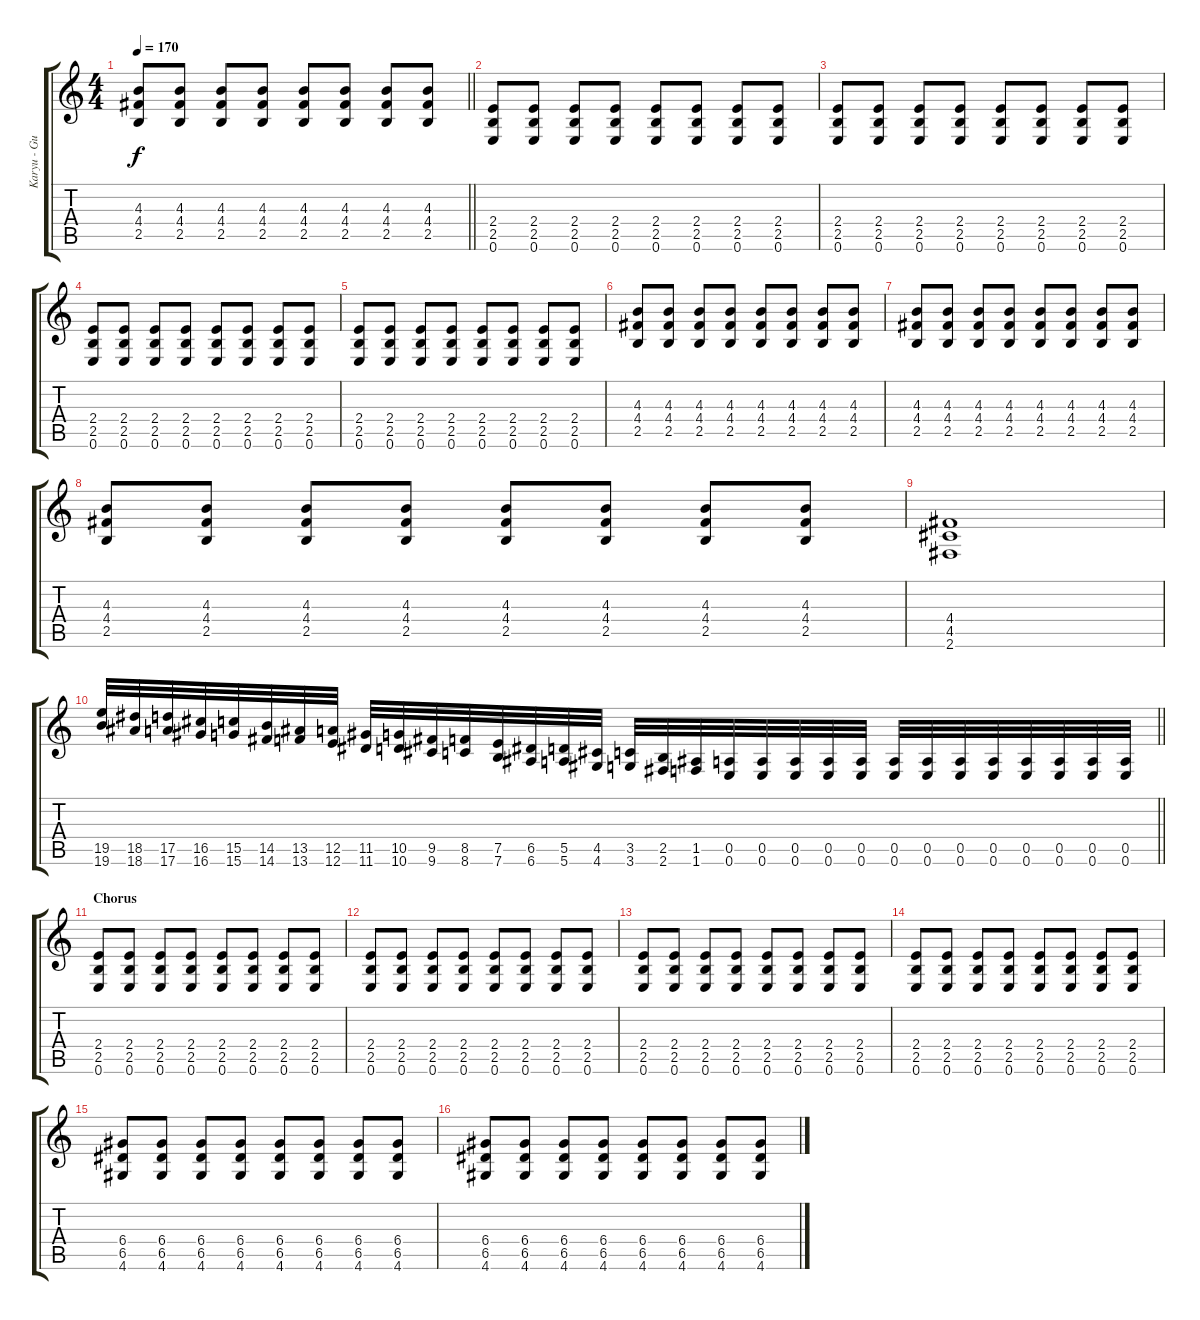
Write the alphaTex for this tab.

\track ("Karyu - Guitar 2" "Karyu - Gu") {instrument distortionguitar}
\staff {score tabs}
\tuning (E4 B3 G3 D3 A2 E2) {hide}
\ts (4 4)
\tempo 170
\clef g2
\barLineRight lightlight
\ks c
(4.3 4.4 2.5).8{dy f} (4.3 4.4 2.5).8 (4.3 4.4 2.5).8 (4.3 4.4 2.5).8 (4.3 4.4 2.5).8 (4.3 4.4 2.5).8 (4.3 4.4 2.5).8 (4.3 4.4 2.5).8 |
\section ("" "")
(2.4 2.5 0.6).8 (2.4 2.5 0.6).8 (2.4 2.5 0.6).8 (2.4 2.5 0.6).8 (2.4 2.5 0.6).8 (2.4 2.5 0.6).8 (2.4 2.5 0.6).8 (2.4 2.5 0.6).8 |
(2.4 2.5 0.6).8 (2.4 2.5 0.6).8 (2.4 2.5 0.6).8 (2.4 2.5 0.6).8 (2.4 2.5 0.6).8 (2.4 2.5 0.6).8 (2.4 2.5 0.6).8 (2.4 2.5 0.6).8 |
(2.4 2.5 0.6).8 (2.4 2.5 0.6).8 (2.4 2.5 0.6).8 (2.4 2.5 0.6).8 (2.4 2.5 0.6).8 (2.4 2.5 0.6).8 (2.4 2.5 0.6).8 (2.4 2.5 0.6).8 |
(2.4 2.5 0.6).8 (2.4 2.5 0.6).8 (2.4 2.5 0.6).8 (2.4 2.5 0.6).8 (2.4 2.5 0.6).8 (2.4 2.5 0.6).8 (2.4 2.5 0.6).8 (2.4 2.5 0.6).8 |
(4.3 4.4 2.5).8 (4.3 4.4 2.5).8 (4.3 4.4 2.5).8 (4.3 4.4 2.5).8 (4.3 4.4 2.5).8 (4.3 4.4 2.5).8 (4.3 4.4 2.5).8 (4.3 4.4 2.5).8 |
(4.3 4.4 2.5).8 (4.3 4.4 2.5).8 (4.3 4.4 2.5).8 (4.3 4.4 2.5).8 (4.3 4.4 2.5).8 (4.3 4.4 2.5).8 (4.3 4.4 2.5).8 (4.3 4.4 2.5).8 |
(4.3 4.4 2.5).8 (4.3 4.4 2.5).8 (4.3 4.4 2.5).8 (4.3 4.4 2.5).8 (4.3 4.4 2.5).8 (4.3 4.4 2.5).8 (4.3 4.4 2.5).8 (4.3 4.4 2.5).8 |
(4.4 4.5 2.6).1 |
\barLineRight lightlight
(19.5 19.6).32{volume 16} (18.5 18.6).32 (17.5 17.6).32 (16.5 16.6).32 (15.5 15.6).32 (14.5 14.6).32 (13.5 13.6).32 (12.5 12.6).32 (11.5 11.6).32 (10.5 10.6).32 (9.5 9.6).32 (8.5 8.6).32 (7.5 7.6).32 (6.5 6.6).32 (5.5 5.6).32 (4.5 4.6).32 (3.5 3.6).32 (2.5 2.6).32 (1.5 1.6).32 (0.5 0.6).32 (0.5 0.6).32 (0.5 0.6).32 (0.5 0.6).32 (0.5 0.6).32 (0.5 0.6).32 (0.5 0.6).32 (0.5 0.6).32 (0.5 0.6).32 (0.5 0.6).32 (0.5 0.6).32 (0.5 0.6).32 (0.5 0.6).32 |
\section ("" "Chorus")
(2.4 2.5 0.6).8{volume 14} (2.4 2.5 0.6).8 (2.4 2.5 0.6).8 (2.4 2.5 0.6).8 (2.4 2.5 0.6).8 (2.4 2.5 0.6).8 (2.4 2.5 0.6).8 (2.4 2.5 0.6).8 |
(2.4 2.5 0.6).8 (2.4 2.5 0.6).8 (2.4 2.5 0.6).8 (2.4 2.5 0.6).8 (2.4 2.5 0.6).8 (2.4 2.5 0.6).8 (2.4 2.5 0.6).8 (2.4 2.5 0.6).8 |
(2.4 2.5 0.6).8 (2.4 2.5 0.6).8 (2.4 2.5 0.6).8 (2.4 2.5 0.6).8 (2.4 2.5 0.6).8 (2.4 2.5 0.6).8 (2.4 2.5 0.6).8 (2.4 2.5 0.6).8 |
(2.4 2.5 0.6).8 (2.4 2.5 0.6).8 (2.4 2.5 0.6).8 (2.4 2.5 0.6).8 (2.4 2.5 0.6).8 (2.4 2.5 0.6).8 (2.4 2.5 0.6).8 (2.4 2.5 0.6).8 |
(6.4 6.5 4.6).8 (6.4 6.5 4.6).8 (6.4 6.5 4.6).8 (6.4 6.5 4.6).8 (6.4 6.5 4.6).8 (6.4 6.5 4.6).8 (6.4 6.5 4.6).8 (6.4 6.5 4.6).8 |
(6.4 6.5 4.6).8 (6.4 6.5 4.6).8 (6.4 6.5 4.6).8 (6.4 6.5 4.6).8 (6.4 6.5 4.6).8 (6.4 6.5 4.6).8 (6.4 6.5 4.6).8 (6.4 6.5 4.6).8
